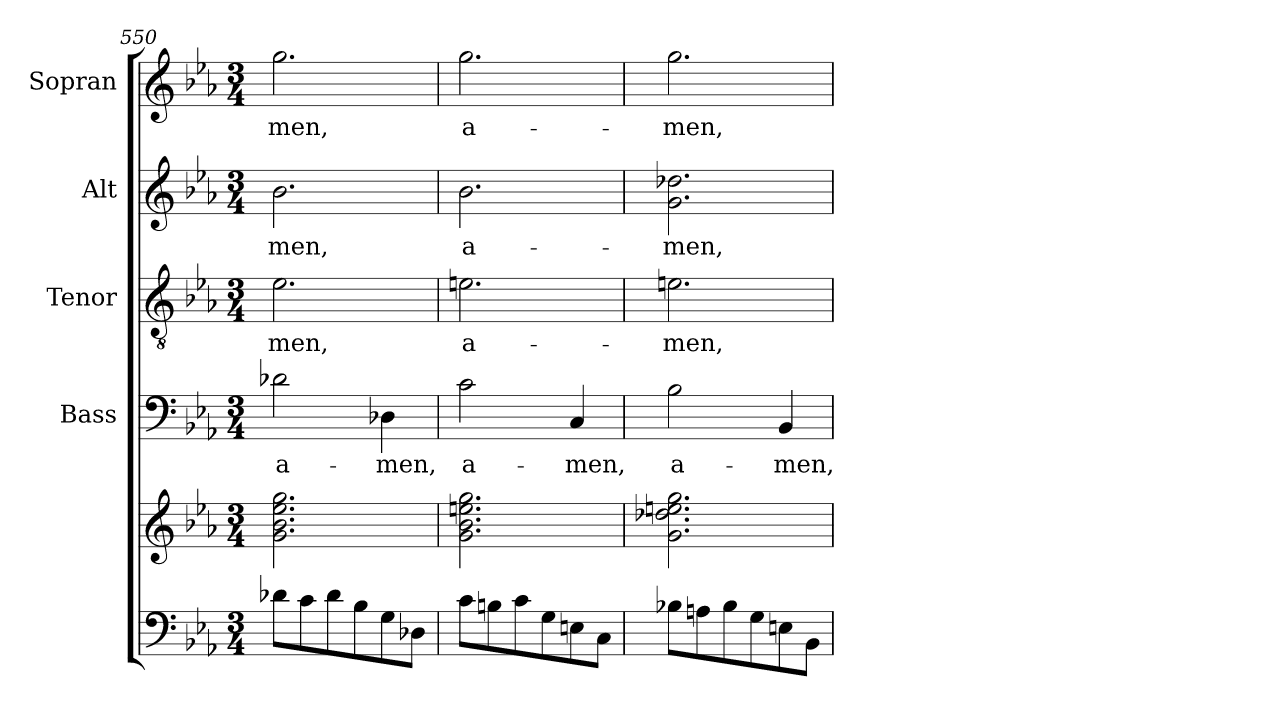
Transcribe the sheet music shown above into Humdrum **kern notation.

**kern	**kern	**kern	**text	**kern	**text	**kern	**text	**kern	**text
*part5	*part5	*part4	*part4	*part3	*part3	*part2	*part2	*part1	*part1
*staff6	*staff5	*staff4	*staff4	*staff3	*staff3	*staff2	*staff2	*staff1	*staff1
*	*	*I"Bass	*	*I"Tenor	*	*I"Alt	*	*I"Sopran	*
*	*	*I'B.	*	*I'T.	*	*I'A.	*	*I'S.	*
*clefF4	*clefG2	*clefF4	*	*clefGv2	*	*clefG2	*	*clefG2	*
*k[b-e-a-]	*k[b-e-a-]	*k[b-e-a-]	*	*k[b-e-a-]	*	*k[b-e-a-]	*	*k[b-e-a-]	*
*E-:	*E-:	*E-:	*	*E-:	*	*E-:	*	*E-:	*
*M3/4	*M3/4	*M3/4	*	*M3/4	*	*M3/4	*	*M3/4	*
=550	=550	=550	=550	=550	=550	=550	=550	=550	=550
!	!	!	!LO:LY:b	!	!LO:LY:b	!	!LO:LY:b	!	!LO:LY:b
8d-X\L	2.g\ 2.b-\ 2.ee-\ 2.gg\	2d-X\	a-	2.e-\	-men,	2.b-\	-men,	2.gg\	-men,
8c\	.	.	.	.	.	.	.	.	.
8d-\	.	.	.	.	.	.	.	.	.
8B-\	.	.	.	.	.	.	.	.	.
!	!	!	!LO:LY:b	!	!	!	!	!	!
8G\	.	4D-X\	-men,	.	.	.	.	.	.
8D-X\J	.	.	.	.	.	.	.	.	.
!!LO:LB:g=z
=551	=551	=551	=551	=551	=551	=551	=551	=551	=551
!	!	!	!LO:LY:b	!	!LO:LY:b	!	!LO:LY:b	!	!LO:LY:b
8c\L	2.g\ 2.b-\ 2.een\ 2.gg\	2c\	a-	2.en\	a-	2.b-\	a-	2.gg\	a-
8Bn\	.	.	.	.	.	.	.	.	.
8c\	.	.	.	.	.	.	.	.	.
8G\	.	.	.	.	.	.	.	.	.
!	!	!	!LO:LY:b	!	!	!	!	!	!
8En\	.	4C/	-men,	.	.	.	.	.	.
8C\J	.	.	.	.	.	.	.	.	.
=552	=552	=552	=552	=552	=552	=552	=552	=552	=552
!	!	!	!LO:LY:b	!	!LO:LY:b	!	!LO:LY:b	!	!LO:LY:b
8B-X\L	2.g\ 2.dd-X\ 2.een\ 2.gg\	2B-\	a-	2.en\	-men,	2.g\ 2.dd-X\	-men,	2.gg\	-men,
8An\	.	.	.	.	.	.	.	.	.
8B-\	.	.	.	.	.	.	.	.	.
8G\	.	.	.	.	.	.	.	.	.
!	!	!	!LO:LY:b	!	!	!	!	!	!
8En\	.	4BB-/	-men,	.	.	.	.	.	.
8BB-\J	.	.	.	.	.	.	.	.	.
=	=	=	=	=	=	=	=	=	=
*-	*-	*-	*-	*-	*-	*-	*-	*-	*-
